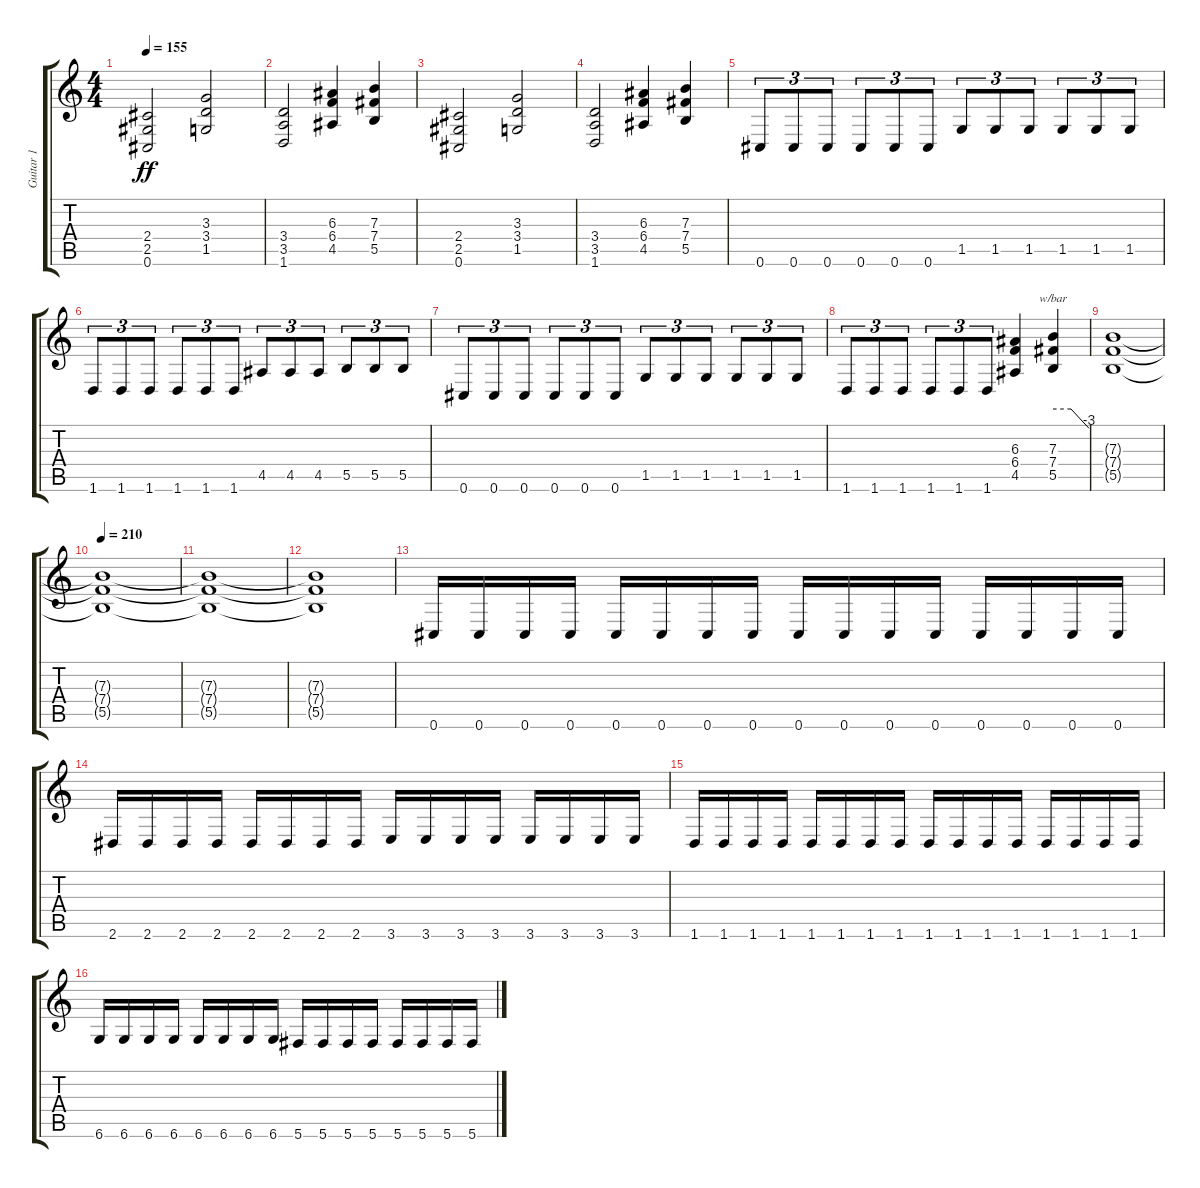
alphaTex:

\track ("Guitar 1" "Guitar 1") {instrument distortionguitar}
\staff {score tabs}
\tuning (Db4 Ab3 E3 B2 Gb2 Db2) {hide}
\ts (4 4)
\tempo 155
\clef g2
\ks c
(2.4 2.5 0.6).2{dy ff} (3.3 3.4 1.5).2 |
(3.4 3.5 1.6).2 (6.3 6.4 4.5).4 (7.3 7.4 5.5).4 |
(2.4 2.5 0.6).2 (3.3 3.4 1.5).2 |
(3.4 3.5 1.6).2 (6.3 6.4 4.5).4 (7.3 7.4 5.5).4 |
0.6.8{tu (3 2)} 0.6.8{tu (3 2)} 0.6.8{tu (3 2)} 0.6.8{tu (3 2)} 0.6.8{tu (3 2)} 0.6.8{tu (3 2)} 1.5.8{tu (3 2)} 1.5.8{tu (3 2)} 1.5.8{tu (3 2)} 1.5.8{tu (3 2)} 1.5.8{tu (3 2)} 1.5.8{tu (3 2)} |
1.6.8{tu (3 2)} 1.6.8{tu (3 2)} 1.6.8{tu (3 2)} 1.6.8{tu (3 2)} 1.6.8{tu (3 2)} 1.6.8{tu (3 2)} 4.5.8{tu (3 2)} 4.5.8{tu (3 2)} 4.5.8{tu (3 2)} 5.5.8{tu (3 2)} 5.5.8{tu (3 2)} 5.5.8{tu (3 2)} |
0.6.8{tu (3 2)} 0.6.8{tu (3 2)} 0.6.8{tu (3 2)} 0.6.8{tu (3 2)} 0.6.8{tu (3 2)} 0.6.8{tu (3 2)} 1.5.8{tu (3 2)} 1.5.8{tu (3 2)} 1.5.8{tu (3 2)} 1.5.8{tu (3 2)} 1.5.8{tu (3 2)} 1.5.8{tu (3 2)} |
1.6.8{tu (3 2)} 1.6.8{tu (3 2)} 1.6.8{tu (3 2)} 1.6.8{tu (3 2)} 1.6.8{tu (3 2)} 1.6.8{tu (3 2)} (6.3 6.4 4.5).4 (7.3 7.4 5.5).4{tbe (custom default 0 0 30 0 60 -12)} |
(7.3{t} 7.4{t} 5.5{t}).1 |
\tempo 210
(7.3{t} 7.4{t} 5.5{t}).1 |
(7.3{t} 7.4{t} 5.5{t}).1 |
(7.3{t} 7.4{t} 5.5{t}).1 |
0.6.16 0.6.16 0.6.16 0.6.16 0.6.16 0.6.16 0.6.16 0.6.16 0.6.16 0.6.16 0.6.16 0.6.16 0.6.16 0.6.16 0.6.16 0.6.16 |
2.6.16 2.6.16 2.6.16 2.6.16 2.6.16 2.6.16 2.6.16 2.6.16 3.6.16 3.6.16 3.6.16 3.6.16 3.6.16 3.6.16 3.6.16 3.6.16 |
1.6.16 1.6.16 1.6.16 1.6.16 1.6.16 1.6.16 1.6.16 1.6.16 1.6.16 1.6.16 1.6.16 1.6.16 1.6.16 1.6.16 1.6.16 1.6.16 |
6.6.16 6.6.16 6.6.16 6.6.16 6.6.16 6.6.16 6.6.16 6.6.16 5.6.16 5.6.16 5.6.16 5.6.16 5.6.16 5.6.16 5.6.16 5.6.16
